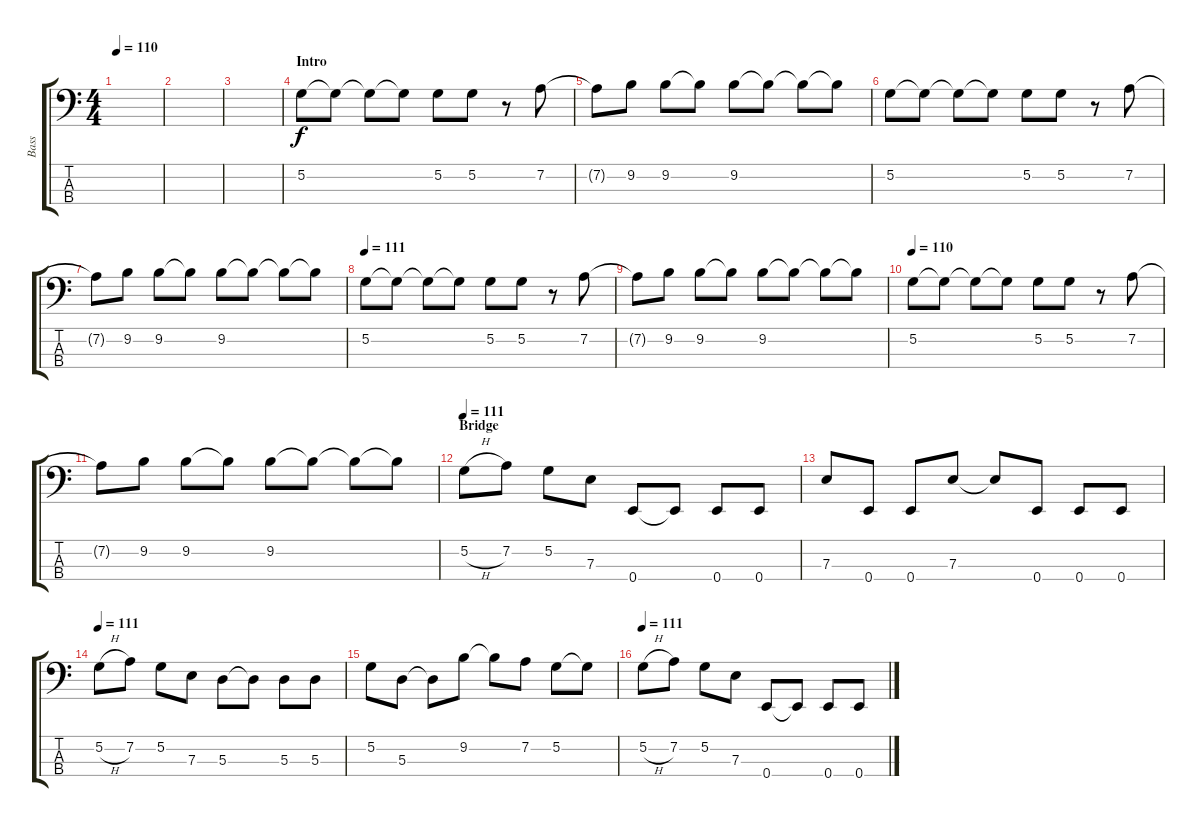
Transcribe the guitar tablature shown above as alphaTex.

\track ("Bass" "Bass") {instrument electricbassfinger}
\staff {score tabs}
\tuning (G2 D2 A1 E1) {hide}
\ts (4 4)
\tempo 110
\clef f4
\ks c
|
|
|
\section ("" "Intro")
5.2.8 5.2{t}.8 5.2{t}.8 5.2{t}.8 5.2.8 5.2.8 r.8 7.2.8 |
7.2{t}.8 9.2.8 9.2.8 9.2{t}.8 9.2.8 9.2{t}.8 9.2{t}.8 9.2{t}.8 |
5.2.8 5.2{t}.8 5.2{t}.8 5.2{t}.8 5.2.8 5.2.8 r.8 7.2.8 |
7.2{t}.8 9.2.8 9.2.8 9.2{t}.8 9.2.8 9.2{t}.8 9.2{t}.8 9.2{t}.8 |
\tempo 111
5.2.8 5.2{t}.8 5.2{t}.8 5.2{t}.8 5.2.8 5.2.8 r.8 7.2.8 |
7.2{t}.8 9.2.8 9.2.8 9.2{t}.8 9.2.8 9.2{t}.8 9.2{t}.8 9.2{t}.8 |
\tempo 110
5.2.8 5.2{t}.8 5.2{t}.8 5.2{t}.8 5.2.8 5.2.8 r.8 7.2.8 |
7.2{t}.8 9.2.8 9.2.8 9.2{t}.8 9.2.8 9.2{t}.8 9.2{t}.8 9.2{t}.8 |
\section ("" "Bridge")
\tempo 111
5.2{h}.8 7.2.8 5.2.8 7.3.8 0.4.8 0.4{t}.8 0.4.8 0.4.8 |
7.3.8 0.4.8 0.4.8 7.3.8 7.3{t}.8 0.4.8 0.4.8 0.4.8 |
\tempo 111
5.2{h}.8 7.2.8 5.2.8 7.3.8 5.3.8 5.3{t}.8 5.3.8 5.3.8 |
5.2.8 5.3.8 5.3{t}.8 9.2.8 9.2{t}.8 7.2.8 5.2.8 5.2{t}.8 |
\tempo 111
5.2{h}.8 7.2.8 5.2.8 7.3.8 0.4.8 0.4{t}.8 0.4.8 0.4.8
